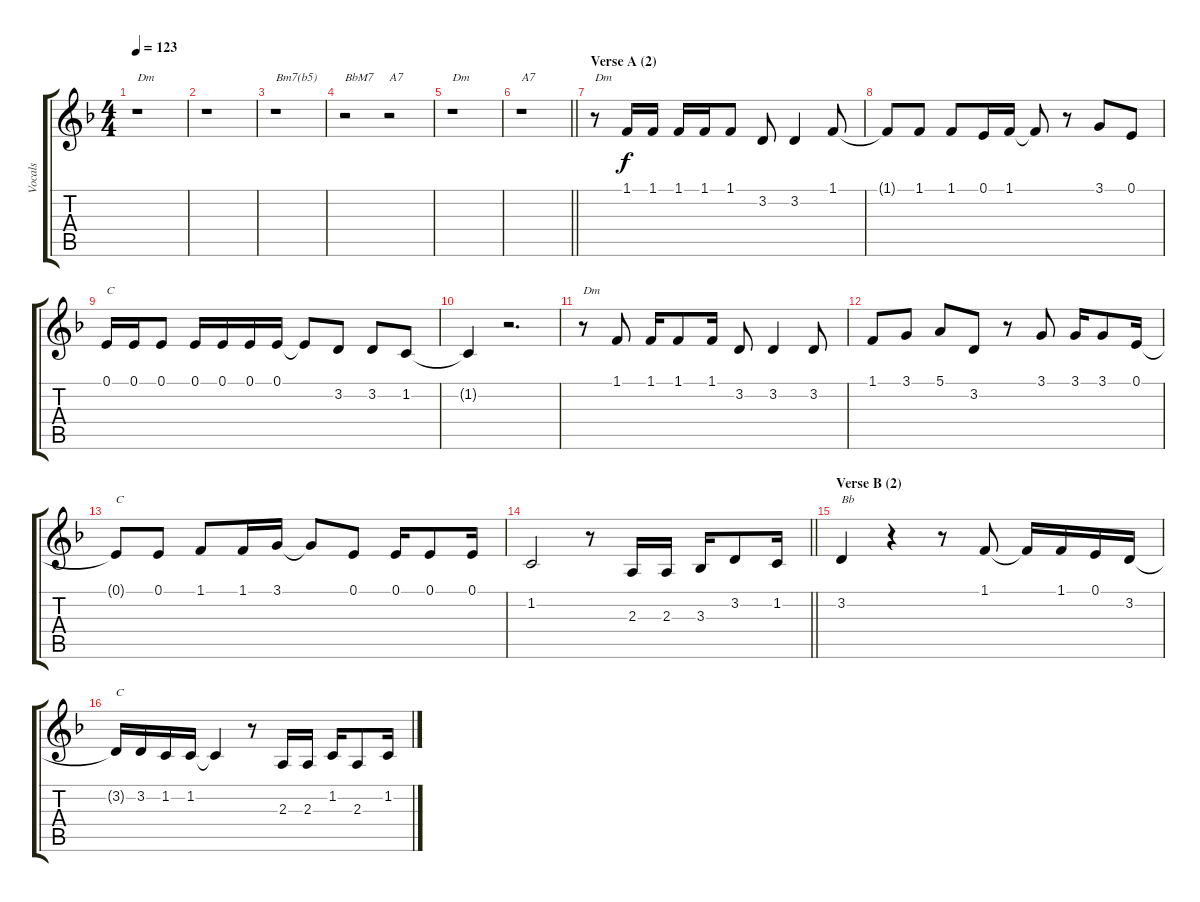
\track ("Vocals" "Vocals") {instrument sopranosax}
\staff {score tabs}
\tuning (E4 B3 G3 D3 A2 E2) {hide}
\ts (4 4)
\tempo 123
\clef g2
\ks dminor
r.1{txt "Dm" dy f} |
r.1 |
r.1{txt "Bm7(b5)"} |
r.2{txt "BbM7"} r.2{txt "A7"} |
r.1{txt "Dm"} |
\barLineRight lightlight
r.1{txt "A7"} |
\section ("" "Verse A (2)")
r.8{txt "Dm"} 1.1.16 1.1.16 1.1.16 1.1.16 1.1.8 3.2.8 3.2.4 1.1.8 |
1.1{t}.8 1.1.8 1.1.8 0.1.16 1.1.16 1.1{t}.8 r.8 3.1.8 0.1.8 |
0.1.16{txt "C"} 0.1.16 0.1.8 0.1.16 0.1.16 0.1.16 0.1.16 0.1{t}.8 3.2.8 3.2.8 1.2.8 |
1.2{t}.4 r.2{d} |
r.8{txt "Dm"} 1.1.8 1.1.16 1.1.8 1.1.16 3.2.8 3.2.4 3.2.8 |
1.1.8 3.1.8 5.1.8 3.2.8 r.8 3.1.8 3.1.16 3.1.8 0.1.16 |
0.1{t}.8{txt "C"} 0.1.8 1.1.8 1.1.16 3.1.16 3.1{t}.8 0.1.8 0.1.16 0.1.8 0.1.16 |
\barLineRight lightlight
1.2.2 r.8 2.3.16 2.3.16 3.3.16 3.2.8 1.2.16 |
\section ("" "Verse B (2)")
3.2.4{txt "Bb"} r.4 r.8 1.1.8 1.1{t}.16 1.1.16 0.1.16 3.2.16 |
3.2{t}.16{txt "C"} 3.2.16 1.2.16 1.2.16 1.2{t}.4 r.8 2.3.16 2.3.16 1.2.16 2.3.8 1.2.16
